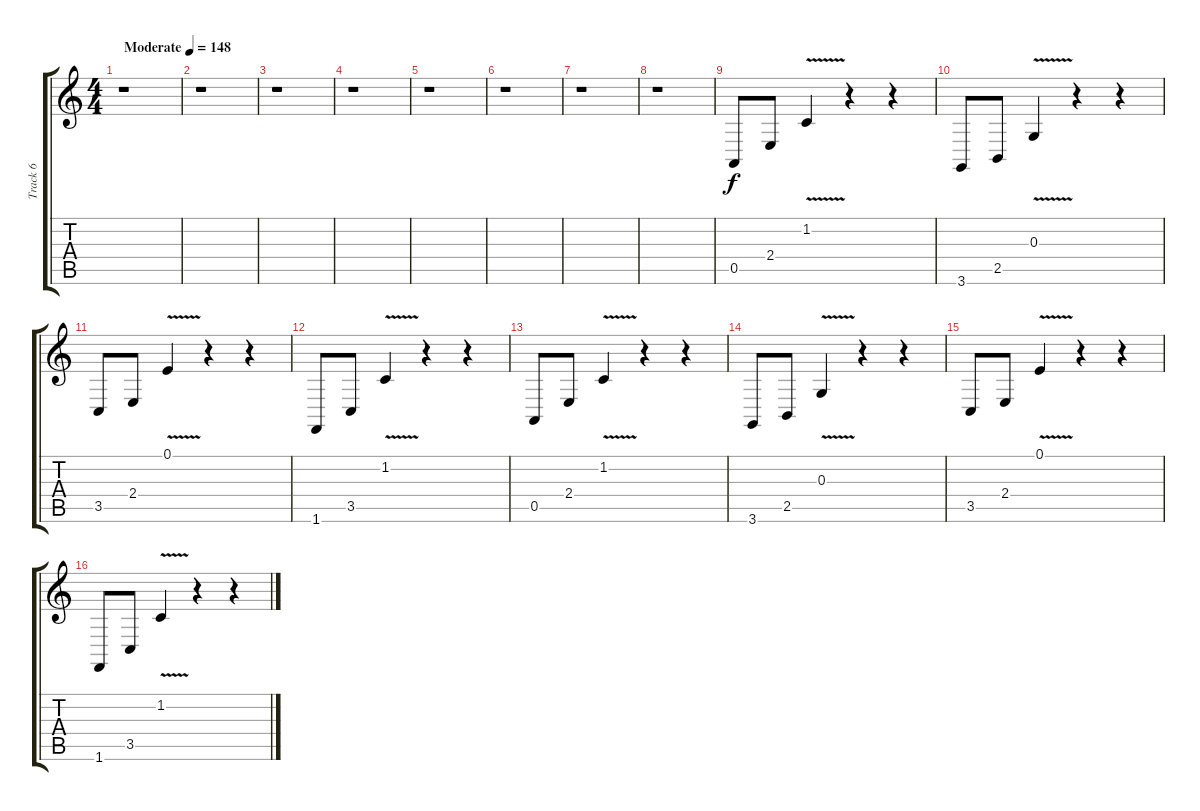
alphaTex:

\track ("Track 6" "Track 6") {instrument cello}
\staff {score tabs}
\tuning (E4 B3 G3 D3 A2 E2) {hide}
\ts (4 4)
\tempo (148 "Moderate")
\clef g2
\ks c
r.1{dy f instrument cello} |
r.1 |
r.1 |
r.1 |
r.1 |
r.1 |
r.1 |
r.1 |
0.5.8 2.4.8 1.2{v}.4 r.4 r.4 |
3.6.8 2.5.8 0.3{v}.4 r.4 r.4 |
3.5.8 2.4.8 0.1{v}.4 r.4 r.4 |
1.6.8 3.5.8 1.2{v}.4 r.4 r.4 |
0.5.8 2.4.8 1.2{v}.4 r.4 r.4 |
3.6.8 2.5.8 0.3{v}.4 r.4 r.4 |
3.5.8 2.4.8 0.1{v}.4 r.4 r.4 |
1.6.8 3.5.8 1.2{v}.4 r.4 r.4
